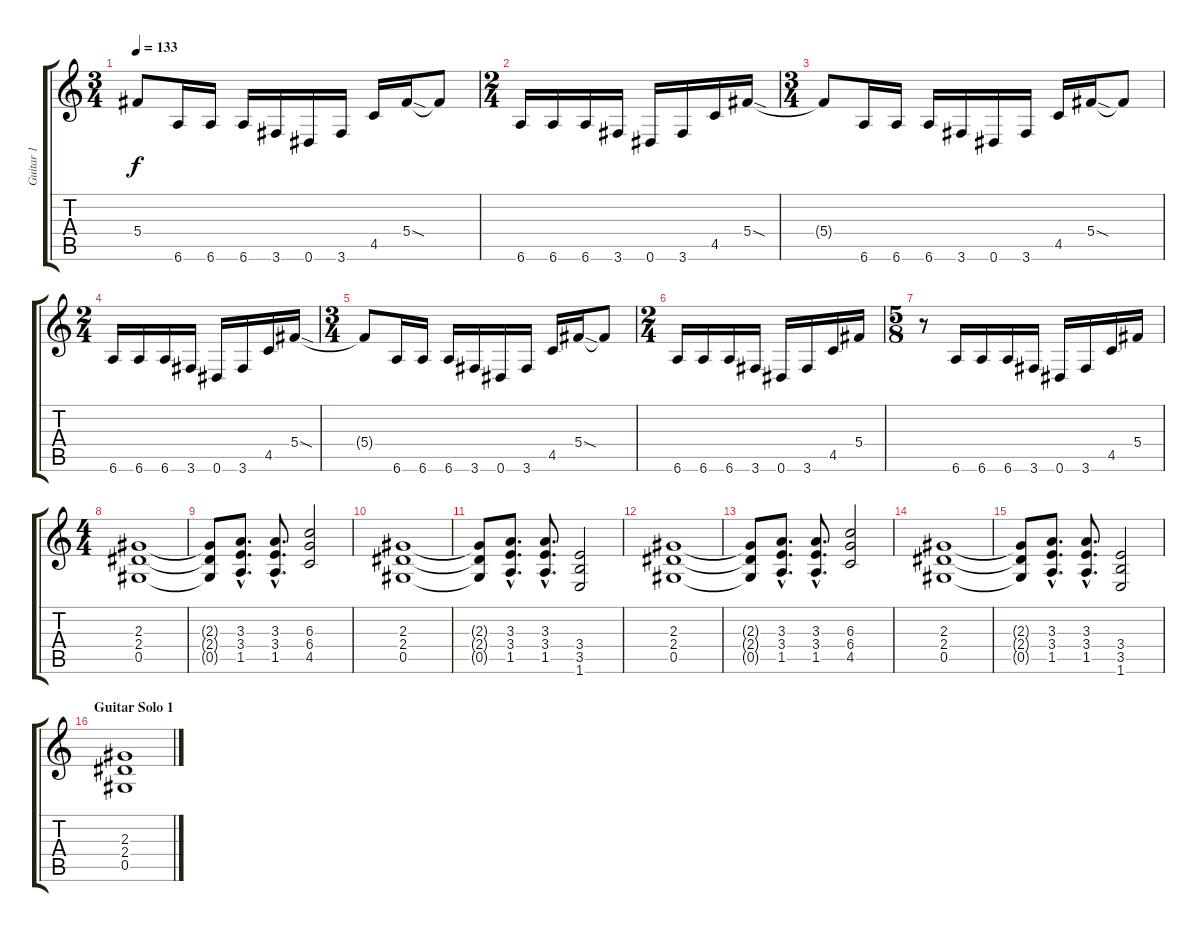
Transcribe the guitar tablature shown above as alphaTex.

\track ("Guitar 1" "Guitar 1") {instrument distortionguitar}
\staff {score tabs}
\tuning (Eb4 Bb3 Gb3 Db3 Ab2 Eb2) {hide}
\ts (3 4)
\tempo 133
\clef g2
\ks c
5.4{t}.8{dy f} 6.6.16 6.6.16 6.6.16 3.6.16 0.6.16 3.6.16 4.5.16 5.4{sod}.16 5.4{t}.8 |
\ts (2 4)
6.6.16 6.6.16 6.6.16 3.6.16 0.6.16 3.6.16 4.5.16 5.4{sod}.16 |
\ts (3 4)
5.4{t}.8 6.6.16 6.6.16 6.6.16 3.6.16 0.6.16 3.6.16 4.5.16 5.4{sod}.16 5.4{t}.8 |
\ts (2 4)
6.6.16 6.6.16 6.6.16 3.6.16 0.6.16 3.6.16 4.5.16 5.4{sod}.16 |
\ts (3 4)
5.4{t}.8 6.6.16 6.6.16 6.6.16 3.6.16 0.6.16 3.6.16 4.5.16 5.4{sod}.16 5.4{t}.8 |
\ts (2 4)
\section ("" "")
6.6.16 6.6.16 6.6.16 3.6.16 0.6.16 3.6.16 4.5.16 5.4.16 |
\ts (5 8)
r.8 6.6.16 6.6.16 6.6.16 3.6.16 0.6.16 3.6.16 4.5.16 5.4.16 |
\ts (4 4)
\section ("" "")
(2.3 2.4 0.5).1 |
(2.3{t} 2.4{t} 0.5{t}).8 (3.3{hac} 3.4{hac} 1.5{hac}).8{d} (3.3{hac} 3.4{hac} 1.5{hac}).8{d} (6.3 6.4 4.5).2 |
(2.3 2.4 0.5).1 |
(2.3{t} 2.4{t} 0.5{t}).8 (3.3{hac} 3.4{hac} 1.5{hac}).8{d} (3.3{hac} 3.4{hac} 1.5{hac}).8{d} (3.4 3.5 1.6).2 |
(2.3 2.4 0.5).1 |
(2.3{t} 2.4{t} 0.5{t}).8 (3.3{hac} 3.4{hac} 1.5{hac}).8{d} (3.3{hac} 3.4{hac} 1.5{hac}).8{d} (6.3 6.4 4.5).2 |
(2.3 2.4 0.5).1 |
(2.3{t} 2.4{t} 0.5{t}).8 (3.3{hac} 3.4{hac} 1.5{hac}).8{d} (3.3{hac} 3.4{hac} 1.5{hac}).8{d} (3.4 3.5 1.6).2 |
\section ("" "Guitar Solo 1")
(2.3 2.4 0.5).1
